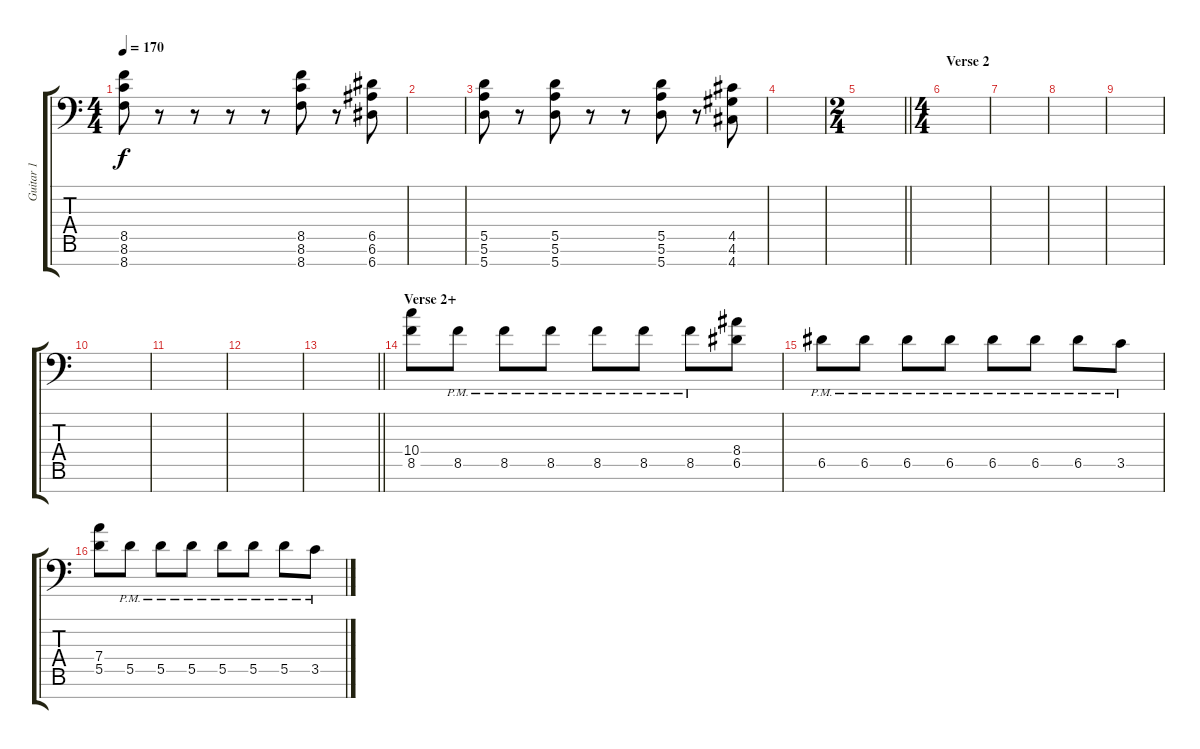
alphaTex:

\track ("Guitar 1" "Guitar 1") {instrument overdrivenguitar}
\staff {score tabs}
\tuning (E4 B3 G3 D3 A2 E2 A1) {hide}
\ts (4 4)
\tempo 170
\clef f4
\ks c
(8.5 8.6 8.7).8{dy f} r.8 r.8 r.8 r.8 (8.5 8.6 8.7).8 r.8 (6.5 6.6 6.7).8 |
|
(5.5 5.6 5.7).8 r.8 (5.5 5.6 5.7).8 r.8 r.8 (5.5 5.6 5.7).8 r.8 (4.5 4.6 4.7).8 |
|
\ts (2 4)
\barLineRight lightlight
|
\ts (4 4)
\section ("" "Verse 2")
|
|
|
|
|
|
|
\barLineRight lightlight
|
\section ("" "Verse 2+")
(10.4 8.5).8 8.5{pm}.8 8.5{pm}.8 8.5{pm}.8 8.5{pm}.8 8.5{pm}.8 8.5{pm}.8 (8.4 6.5).8 |
6.5{pm}.8 6.5{pm}.8 6.5{pm}.8 6.5{pm}.8 6.5{pm}.8 6.5{pm}.8 6.5{pm}.8 3.5{pm}.8 |
(7.4 5.5).8 5.5{pm}.8 5.5{pm}.8 5.5{pm}.8 5.5{pm}.8 5.5{pm}.8 5.5{pm}.8 3.5{pm}.8
